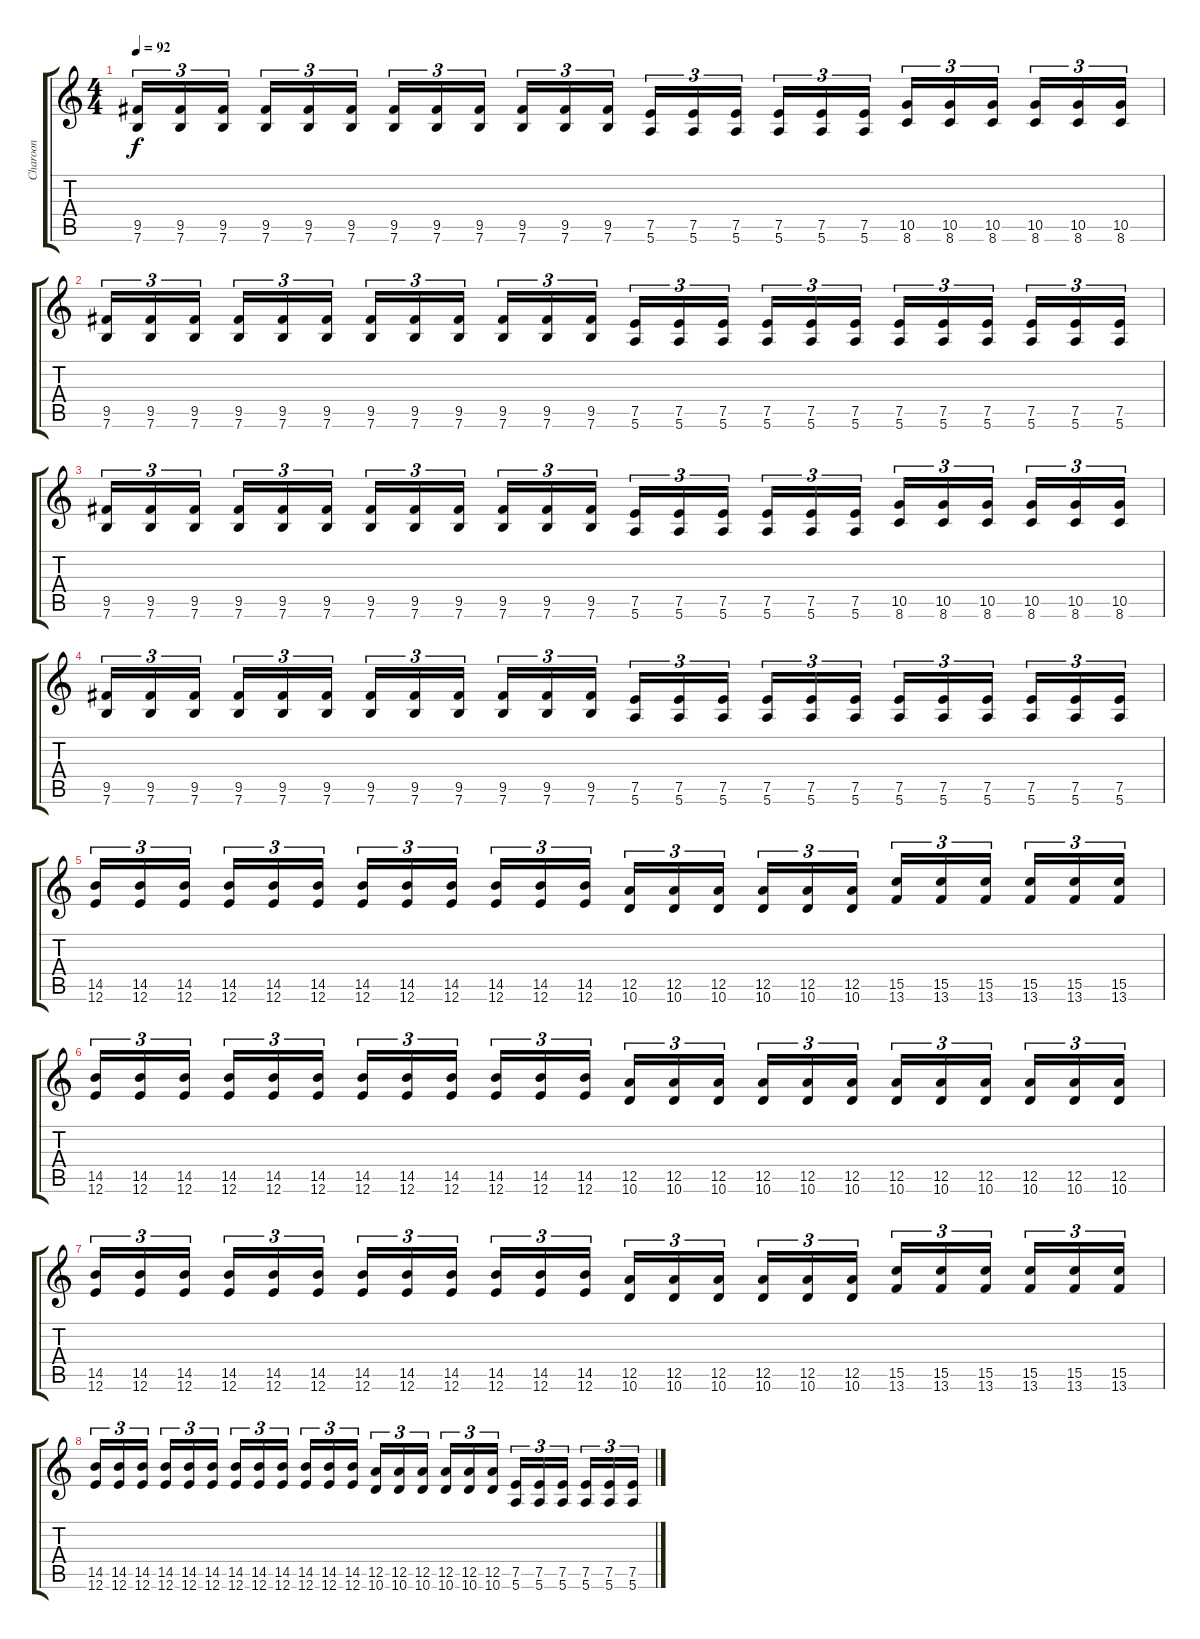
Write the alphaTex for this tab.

\track ("Charoon " "Charoon ") {instrument distortionguitar}
\staff {score tabs}
\tuning (E4 B3 G3 D3 A2 E2) {hide}
\ts (4 4)
\tempo 92
\clef g2
\ks c
(9.5 7.6).16{tu (3 2) dy f} (9.5 7.6).16{tu (3 2)} (9.5 7.6).16{tu (3 2)} (9.5 7.6).16{tu (3 2)} (9.5 7.6).16{tu (3 2)} (9.5 7.6).16{tu (3 2)} (9.5 7.6).16{tu (3 2)} (9.5 7.6).16{tu (3 2)} (9.5 7.6).16{tu (3 2)} (9.5 7.6).16{tu (3 2)} (9.5 7.6).16{tu (3 2)} (9.5 7.6).16{tu (3 2)} (7.5 5.6).16{tu (3 2)} (7.5 5.6).16{tu (3 2)} (7.5 5.6).16{tu (3 2)} (7.5 5.6).16{tu (3 2)} (7.5 5.6).16{tu (3 2)} (7.5 5.6).16{tu (3 2)} (10.5 8.6).16{tu (3 2)} (10.5 8.6).16{tu (3 2)} (10.5 8.6).16{tu (3 2)} (10.5 8.6).16{tu (3 2)} (10.5 8.6).16{tu (3 2)} (10.5 8.6).16{tu (3 2)} |
(9.5 7.6).16{tu (3 2)} (9.5 7.6).16{tu (3 2)} (9.5 7.6).16{tu (3 2)} (9.5 7.6).16{tu (3 2)} (9.5 7.6).16{tu (3 2)} (9.5 7.6).16{tu (3 2)} (9.5 7.6).16{tu (3 2)} (9.5 7.6).16{tu (3 2)} (9.5 7.6).16{tu (3 2)} (9.5 7.6).16{tu (3 2)} (9.5 7.6).16{tu (3 2)} (9.5 7.6).16{tu (3 2)} (7.5 5.6).16{tu (3 2)} (7.5 5.6).16{tu (3 2)} (7.5 5.6).16{tu (3 2)} (7.5 5.6).16{tu (3 2)} (7.5 5.6).16{tu (3 2)} (7.5 5.6).16{tu (3 2)} (7.5 5.6).16{tu (3 2)} (7.5 5.6).16{tu (3 2)} (7.5 5.6).16{tu (3 2)} (7.5 5.6).16{tu (3 2)} (7.5 5.6).16{tu (3 2)} (7.5 5.6).16{tu (3 2)} |
(9.5 7.6).16{tu (3 2)} (9.5 7.6).16{tu (3 2)} (9.5 7.6).16{tu (3 2)} (9.5 7.6).16{tu (3 2)} (9.5 7.6).16{tu (3 2)} (9.5 7.6).16{tu (3 2)} (9.5 7.6).16{tu (3 2)} (9.5 7.6).16{tu (3 2)} (9.5 7.6).16{tu (3 2)} (9.5 7.6).16{tu (3 2)} (9.5 7.6).16{tu (3 2)} (9.5 7.6).16{tu (3 2)} (7.5 5.6).16{tu (3 2)} (7.5 5.6).16{tu (3 2)} (7.5 5.6).16{tu (3 2)} (7.5 5.6).16{tu (3 2)} (7.5 5.6).16{tu (3 2)} (7.5 5.6).16{tu (3 2)} (10.5 8.6).16{tu (3 2)} (10.5 8.6).16{tu (3 2)} (10.5 8.6).16{tu (3 2)} (10.5 8.6).16{tu (3 2)} (10.5 8.6).16{tu (3 2)} (10.5 8.6).16{tu (3 2)} |
(9.5 7.6).16{tu (3 2)} (9.5 7.6).16{tu (3 2)} (9.5 7.6).16{tu (3 2)} (9.5 7.6).16{tu (3 2)} (9.5 7.6).16{tu (3 2)} (9.5 7.6).16{tu (3 2)} (9.5 7.6).16{tu (3 2)} (9.5 7.6).16{tu (3 2)} (9.5 7.6).16{tu (3 2)} (9.5 7.6).16{tu (3 2)} (9.5 7.6).16{tu (3 2)} (9.5 7.6).16{tu (3 2)} (7.5 5.6).16{tu (3 2)} (7.5 5.6).16{tu (3 2)} (7.5 5.6).16{tu (3 2)} (7.5 5.6).16{tu (3 2)} (7.5 5.6).16{tu (3 2)} (7.5 5.6).16{tu (3 2)} (7.5 5.6).16{tu (3 2)} (7.5 5.6).16{tu (3 2)} (7.5 5.6).16{tu (3 2)} (7.5 5.6).16{tu (3 2)} (7.5 5.6).16{tu (3 2)} (7.5 5.6).16{tu (3 2)} |
(14.5 12.6).16{tu (3 2)} (14.5 12.6).16{tu (3 2)} (14.5 12.6).16{tu (3 2)} (14.5 12.6).16{tu (3 2)} (14.5 12.6).16{tu (3 2)} (14.5 12.6).16{tu (3 2)} (14.5 12.6).16{tu (3 2)} (14.5 12.6).16{tu (3 2)} (14.5 12.6).16{tu (3 2)} (14.5 12.6).16{tu (3 2)} (14.5 12.6).16{tu (3 2)} (14.5 12.6).16{tu (3 2)} (12.5 10.6).16{tu (3 2)} (12.5 10.6).16{tu (3 2)} (12.5 10.6).16{tu (3 2)} (12.5 10.6).16{tu (3 2)} (12.5 10.6).16{tu (3 2)} (12.5 10.6).16{tu (3 2)} (15.5 13.6).16{tu (3 2)} (15.5 13.6).16{tu (3 2)} (15.5 13.6).16{tu (3 2)} (15.5 13.6).16{tu (3 2)} (15.5 13.6).16{tu (3 2)} (15.5 13.6).16{tu (3 2)} |
(14.5 12.6).16{tu (3 2)} (14.5 12.6).16{tu (3 2)} (14.5 12.6).16{tu (3 2)} (14.5 12.6).16{tu (3 2)} (14.5 12.6).16{tu (3 2)} (14.5 12.6).16{tu (3 2)} (14.5 12.6).16{tu (3 2)} (14.5 12.6).16{tu (3 2)} (14.5 12.6).16{tu (3 2)} (14.5 12.6).16{tu (3 2)} (14.5 12.6).16{tu (3 2)} (14.5 12.6).16{tu (3 2)} (12.5 10.6).16{tu (3 2)} (12.5 10.6).16{tu (3 2)} (12.5 10.6).16{tu (3 2)} (12.5 10.6).16{tu (3 2)} (12.5 10.6).16{tu (3 2)} (12.5 10.6).16{tu (3 2)} (12.5 10.6).16{tu (3 2)} (12.5 10.6).16{tu (3 2)} (12.5 10.6).16{tu (3 2)} (12.5 10.6).16{tu (3 2)} (12.5 10.6).16{tu (3 2)} (12.5 10.6).16{tu (3 2)} |
(14.5 12.6).16{tu (3 2)} (14.5 12.6).16{tu (3 2)} (14.5 12.6).16{tu (3 2)} (14.5 12.6).16{tu (3 2)} (14.5 12.6).16{tu (3 2)} (14.5 12.6).16{tu (3 2)} (14.5 12.6).16{tu (3 2)} (14.5 12.6).16{tu (3 2)} (14.5 12.6).16{tu (3 2)} (14.5 12.6).16{tu (3 2)} (14.5 12.6).16{tu (3 2)} (14.5 12.6).16{tu (3 2)} (12.5 10.6).16{tu (3 2)} (12.5 10.6).16{tu (3 2)} (12.5 10.6).16{tu (3 2)} (12.5 10.6).16{tu (3 2)} (12.5 10.6).16{tu (3 2)} (12.5 10.6).16{tu (3 2)} (15.5 13.6).16{tu (3 2)} (15.5 13.6).16{tu (3 2)} (15.5 13.6).16{tu (3 2)} (15.5 13.6).16{tu (3 2)} (15.5 13.6).16{tu (3 2)} (15.5 13.6).16{tu (3 2)} |
(14.5 12.6).16{tu (3 2)} (14.5 12.6).16{tu (3 2)} (14.5 12.6).16{tu (3 2)} (14.5 12.6).16{tu (3 2)} (14.5 12.6).16{tu (3 2)} (14.5 12.6).16{tu (3 2)} (14.5 12.6).16{tu (3 2)} (14.5 12.6).16{tu (3 2)} (14.5 12.6).16{tu (3 2)} (14.5 12.6).16{tu (3 2)} (14.5 12.6).16{tu (3 2)} (14.5 12.6).16{tu (3 2)} (12.5 10.6).16{tu (3 2)} (12.5 10.6).16{tu (3 2)} (12.5 10.6).16{tu (3 2)} (12.5 10.6).16{tu (3 2)} (12.5 10.6).16{tu (3 2)} (12.5 10.6).16{tu (3 2)} (7.5 5.6).16{tu (3 2)} (7.5 5.6).16{tu (3 2)} (7.5 5.6).16{tu (3 2)} (7.5 5.6).16{tu (3 2)} (7.5 5.6).16{tu (3 2)} (7.5 5.6).16{tu (3 2)}
